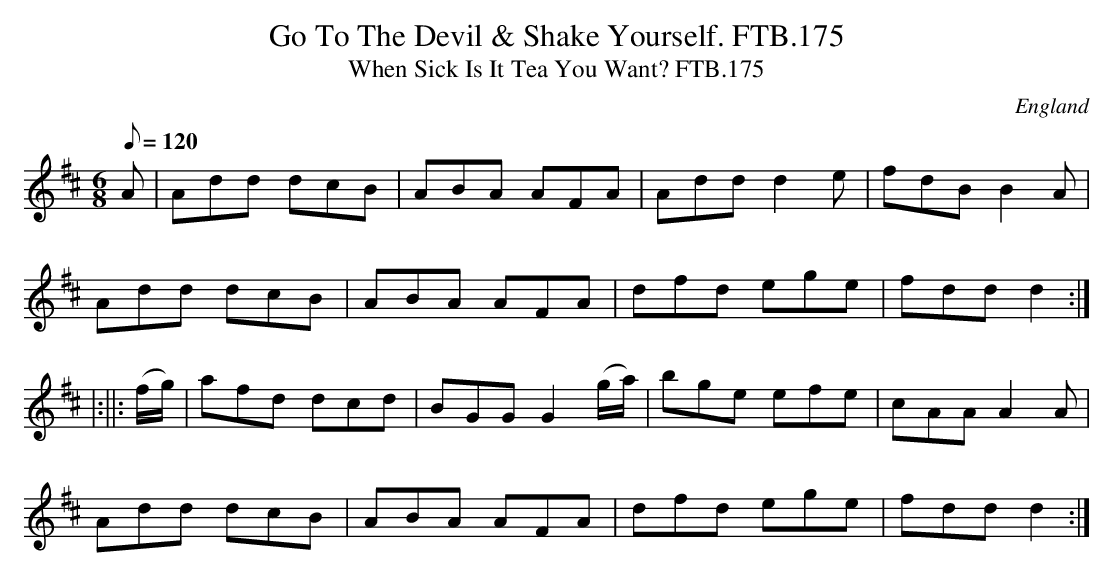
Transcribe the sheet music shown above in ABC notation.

X:1
T:Go To The Devil & Shake Yourself. FTB.175
T:When Sick Is It Tea You Want? FTB.175
M:6/8
L:1/8
Q:120
O:England
K:DMaj
A|Add dcB|ABA AFA|Addd2e|fdBB2A|
Add dcB|ABA AFA|dfd ege|fddd2:|
|:||:(f/g/)|afd dcd|BGGG2(g/a/)|bge efe|cAAA2A|
Add dcB|ABA AFA|dfd ege|fddd2:|
